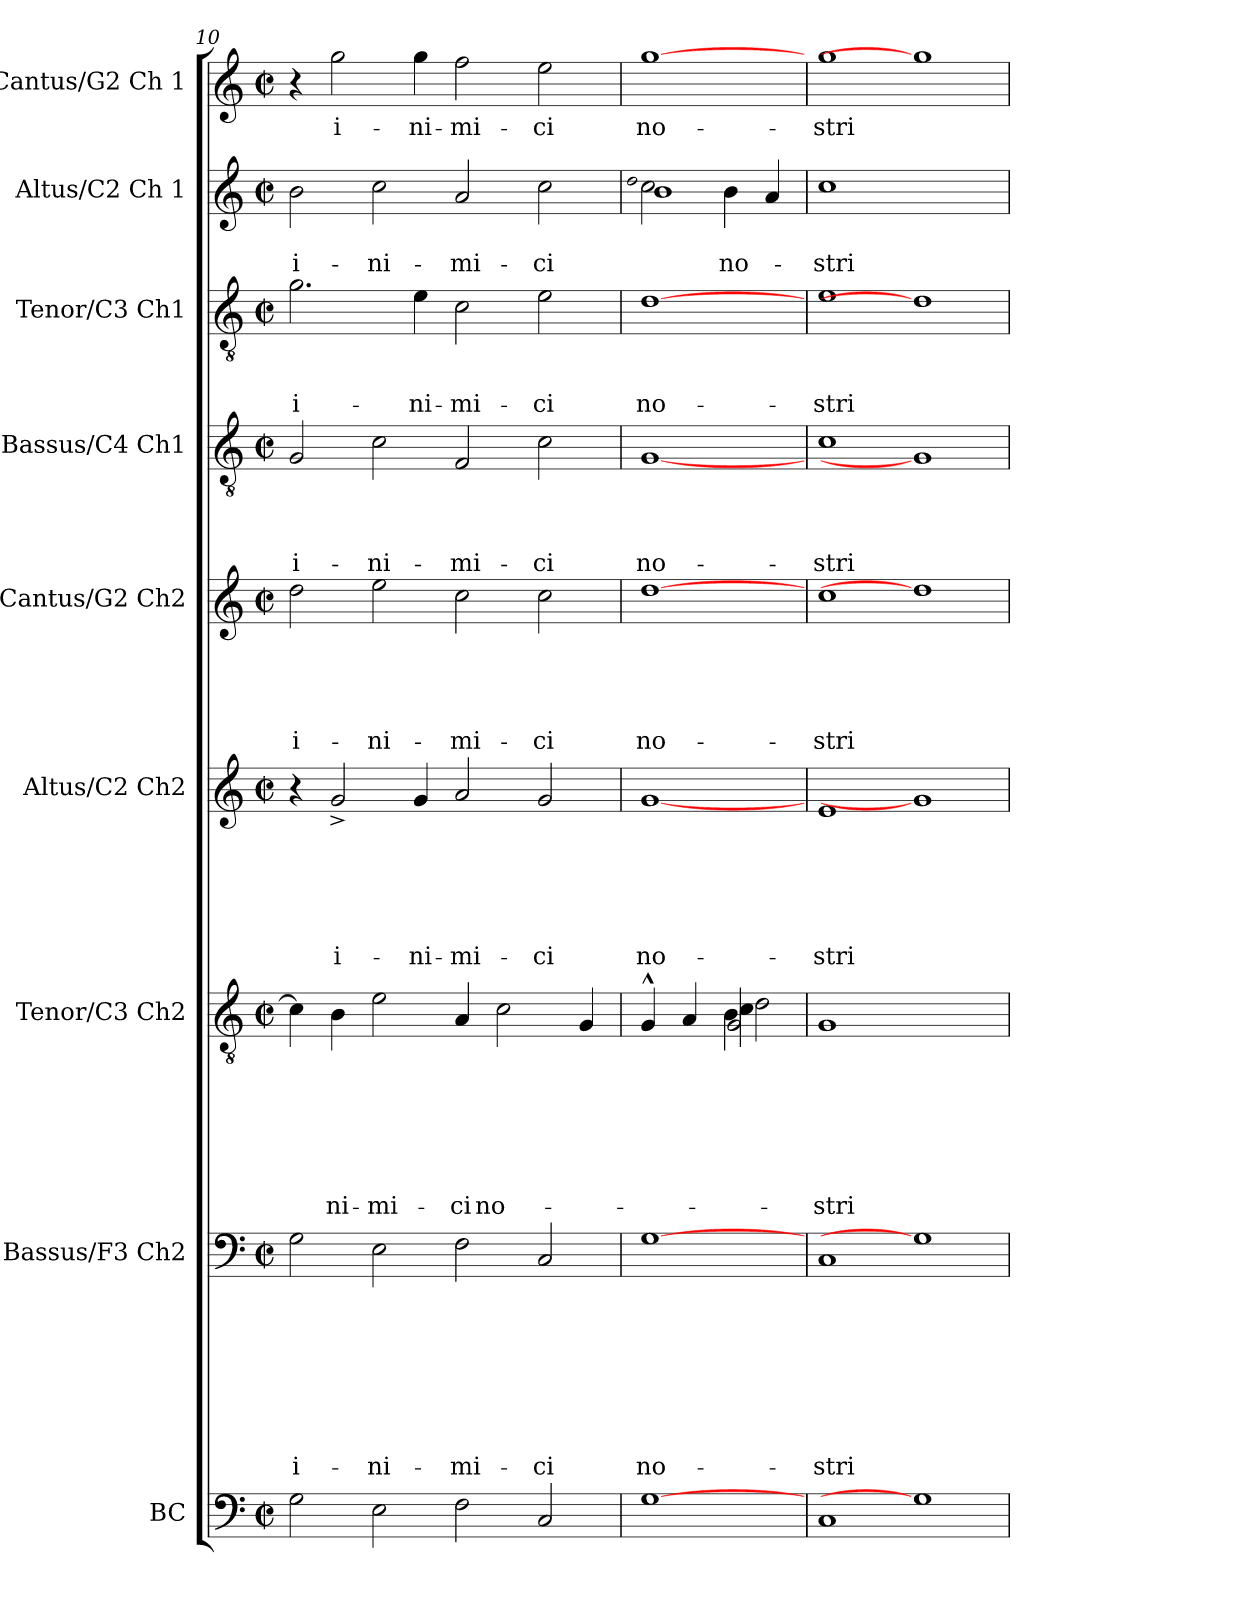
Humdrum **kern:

**kern	**kern	**text	**text	**text	**text	**text	**text	**text	**text	**kern	**text	**text	**text	**text	**text	**text	**text	**kern	**text	**text	**text	**text	**text	**text	**kern	**text	**text	**text	**text	**text	**kern	**text	**text	**text	**text	**kern	**text	**text	**text	**kern	**text	**text	**kern	**text
*part9	*part8	*part8	*part8	*part8	*part8	*part8	*part8	*part8	*part8	*part7	*part7	*part7	*part7	*part7	*part7	*part7	*part7	*part6	*part6	*part6	*part6	*part6	*part6	*part6	*part5	*part5	*part5	*part5	*part5	*part5	*part4	*part4	*part4	*part4	*part4	*part3	*part3	*part3	*part3	*part2	*part2	*part2	*part1	*part1
*staff9	*staff8	*staff8	*staff8	*staff8	*staff8	*staff8	*staff8	*staff8	*staff8	*staff7	*staff7	*staff7	*staff7	*staff7	*staff7	*staff7	*staff7	*staff6	*staff6	*staff6	*staff6	*staff6	*staff6	*staff6	*staff5	*staff5	*staff5	*staff5	*staff5	*staff5	*staff4	*staff4	*staff4	*staff4	*staff4	*staff3	*staff3	*staff3	*staff3	*staff2	*staff2	*staff2	*staff1	*staff1
*I"BC	*I"Bassus/F3 Ch2	*	*	*	*	*	*	*	*	*I"Tenor/C3 Ch2	*	*	*	*	*	*	*	*I"Altus/C2 Ch2	*	*	*	*	*	*	*I"Cantus/G2 Ch2	*	*	*	*	*	*I"Bassus/C4 Ch1	*	*	*	*	*I"Tenor/C3 Ch1	*	*	*	*I"Altus/C2 Ch 1	*	*	*I"Cantus/G2 Ch 1	*
*	*I'Ch	*	*	*	*	*	*	*	*	*I'Ch	*	*	*	*	*	*	*	*I'Ch	*	*	*	*	*	*	*I'Ch	*	*	*	*	*	*I'Ch	*	*	*	*	*I'Ch	*	*	*	*I'Ch	*	*	*I'Ch	*
*clefF4	*clefF4	*	*	*	*	*	*	*	*	*clefGv2	*	*	*	*	*	*	*	*clefG2	*	*	*	*	*	*	*clefG2	*	*	*	*	*	*clefGv2	*	*	*	*	*clefGv2	*	*	*	*clefG2	*	*	*clefG2	*
*k[]	*k[]	*	*	*	*	*	*	*	*	*k[]	*	*	*	*	*	*	*	*k[]	*	*	*	*	*	*	*k[]	*	*	*	*	*	*k[]	*	*	*	*	*k[]	*	*	*	*k[]	*	*	*k[]	*
*C:	*C:	*	*	*	*	*	*	*	*	*C:	*	*	*	*	*	*	*	*C:	*	*	*	*	*	*	*C:	*	*	*	*	*	*C:	*	*	*	*	*C:	*	*	*	*C:	*	*	*C:	*
*M2/2	*M2/2	*	*	*	*	*	*	*	*	*M2/2	*	*	*	*	*	*	*	*M2/2	*	*	*	*	*	*	*M2/2	*	*	*	*	*	*M2/2	*	*	*	*	*M2/2	*	*	*	*M2/2	*	*	*M2/2	*
*met(c|)	*met(c|)	*	*	*	*	*	*	*	*	*met(c|)	*	*	*	*	*	*	*	*met(c|)	*	*	*	*	*	*	*met(c|)	*	*	*	*	*	*met(c|)	*	*	*	*	*met(c|)	*	*	*	*met(c|)	*	*	*met(c|)	*
=10	=10	=10	=10	=10	=10	=10	=10	=10	=10	=10	=10	=10	=10	=10	=10	=10	=10	=10	=10	=10	=10	=10	=10	=10	=10	=10	=10	=10	=10	=10	=10	=10	=10	=10	=10	=10	=10	=10	=10	=10	=10	=10	=10	=10
!	!	!	!	!	!	!	!	!	!LO:LY:b	!	!	!	!	!	!	!	!	!	!	!	!	!	!	!	!	!	!	!	!	!LO:LY:b	!	!	!	!	!LO:LY:b	!	!	!	!LO:LY:b	!	!	!LO:LY:b	!	!
2G\	2G\	.	.	.	.	.	.	.	i-	4c\]	.	.	.	.	.	.	.	4r	.	.	.	.	.	.	2dd\	.	.	.	.	i-	2G/	.	.	.	i-	2.g\	.	.	i-	2b\	.	i-	4r	.
!	!	!	!	!	!	!	!	!	!	!	!	!	!	!	!	!	!LO:LY:b	!	!	!	!	!	!	!LO:LY:b	!	!	!	!	!	!	!	!	!	!	!	!	!	!	!	!	!	!	!	!LO:LY:b
.	.	.	.	.	.	.	.	.	.	4B\	.	.	.	.	.	.	-ni-	2g^</	.	.	.	.	.	i-	.	.	.	.	.	.	.	.	.	.	.	.	.	.	.	.	.	.	2gg\	i-
!	!	!	!	!	!	!	!	!	!LO:LY:b	!	!	!	!	!	!	!	!LO:LY:b:rj	!	!	!	!	!	!	!	!	!	!	!	!	!LO:LY:b	!	!	!	!	!LO:LY:b	!	!	!	!	!	!	!LO:LY:b	!	!
2E\	2E\	.	.	.	.	.	.	.	-ni-	2e\	.	.	.	.	.	.	-mi-	.	.	.	.	.	.	.	2ee\	.	.	.	.	-ni-	2c\	.	.	.	-ni-	.	.	.	.	2cc\	.	-ni-	.	.
!	!	!	!	!	!	!	!	!	!	!	!	!	!	!	!	!	!	!	!	!	!	!	!	!LO:LY:b	!	!	!	!	!	!	!	!	!	!	!	!	!	!	!LO:LY:b	!	!	!	!	!LO:LY:b
.	.	.	.	.	.	.	.	.	.	.	.	.	.	.	.	.	.	4g/	.	.	.	.	.	-ni-	.	.	.	.	.	.	.	.	.	.	.	4e\	.	.	-ni-	.	.	.	4gg\	-ni-
!	!	!	!	!	!	!	!	!	!LO:LY:b	!	!	!	!	!	!	!	!LO:LY:b	!	!	!	!	!	!	!LO:LY:b	!	!	!	!	!	!LO:LY:b	!	!	!	!	!LO:LY:b	!	!	!	!LO:LY:b	!	!	!LO:LY:b	!	!LO:LY:b
2F\	2F\	.	.	.	.	.	.	.	-mi-	4A/	.	.	.	.	.	.	-ci	2a/	.	.	.	.	.	-mi-	2cc\	.	.	.	.	-mi-	2F/	.	.	.	-mi-	2c\	.	.	-mi-	2a/	.	-mi-	2ff\	-mi-
!	!	!	!	!	!	!	!	!	!	!	!	!	!	!	!	!	!LO:LY:b	!	!	!	!	!	!	!	!	!	!	!	!	!	!	!	!	!	!	!	!	!	!	!	!	!	!	!
.	.	.	.	.	.	.	.	.	.	2c\	.	.	.	.	.	.	no-	.	.	.	.	.	.	.	.	.	.	.	.	.	.	.	.	.	.	.	.	.	.	.	.	.	.	.
!	!	!	!	!	!	!	!	!	!LO:LY:b	!	!	!	!	!	!	!	!	!	!	!	!	!	!	!LO:LY:b	!	!	!	!	!	!LO:LY:b	!	!	!	!	!LO:LY:b	!	!	!	!LO:LY:b	!	!	!LO:LY:b	!	!LO:LY:b
2C/	2C/	.	.	.	.	.	.	.	-ci	.	.	.	.	.	.	.	.	2g/	.	.	.	.	.	-ci	2cc\	.	.	.	.	-ci	2c\	.	.	.	-ci	2e\	.	.	-ci	2cc\	.	-ci	2ee\	-ci
.	.	.	.	.	.	.	.	.	.	4G/	.	.	.	.	.	.	.	.	.	.	.	.	.	.	.	.	.	.	.	.	.	.	.	.	.	.	.	.	.	.	.	.	.	.
!!LO:PB:g=z
=11	=11	=11	=11	=11	=11	=11	=11	=11	=11	=11	=11	=11	=11	=11	=11	=11	=11	=11	=11	=11	=11	=11	=11	=11	=11	=11	=11	=11	=11	=11	=11	=11	=11	=11	=11	=11	=11	=11	=11	=11	=11	=11	=11	=11
!	!	!	!	!	!	!	!	!	!	!	!	!	!	!	!	!	!	!	!	!	!	!	!	!	!	!	!	!	!	!	!	!	!	!	!	!	!	!	!	!LO:N:head=open	!	!	!	!
.	.	.	.	.	.	.	.	.	.	.	.	.	.	.	.	.	.	.	.	.	.	.	.	.	.	.	.	.	.	.	.	.	.	.	.	.	.	.	.	1qdd	.	.	.	.
!	!	!	!	!	!	!	!	!	!LO:LY:b	!	!	!	!	!	!	!	!	!	!	!	!	!	!	!LO:LY:b	!	!	!	!	!	!LO:LY:b	!	!	!	!	!LO:LY:b	!	!	!	!LO:LY:b	!	!	!	!	!LO:LY:b
*	*	*	*	*	*	*	*	*	*	*^	*	*	*	*	*	*	*	*	*	*	*	*	*	*	*	*	*	*	*	*	*	*	*	*	*	*	*	*	*	*^	*	*	*	*
*	*	*	*	*	*	*	*	*	*	*	*^	*	*	*	*	*	*	*	*	*	*	*	*	*	*	*	*	*	*	*	*	*	*	*	*	*	*	*	*	*	*	*	*	*	*	*
*	*	*	*	*	*	*	*	*	*	*	*	*^	*	*	*	*	*	*	*	*	*	*	*	*	*	*	*	*	*	*	*	*	*	*	*	*	*	*	*	*	*	*	*	*	*	*	*
[1G	[1G	.	.	.	.	.	.	.	no-	4G^^>/	2ryy	2ryy	2ryy	.	.	.	.	.	.	.	[1g	.	.	.	.	.	no-	[1dd	.	.	.	.	no-	[1G	.	.	.	no-	[1d	.	.	no-	2cc\	1b	.	.	[1gg	no-
.	.	.	.	.	.	.	.	.	.	4A/	.	.	.	.	.	.	.	.	.	.	.	.	.	.	.	.	.	.	.	.	.	.	.	.	.	.	.	.	.	.	.	.	.	.	.	.	.	.
!	!	!	!	!	!	!	!	!	!	!	!	!	!	!	!	!	!	!	!	!	!	!	!	!	!	!	!	!	!	!	!	!	!	!	!	!	!	!	!	!	!	!	!	!	!	!LO:LY:b	!	!
.	.	.	.	.	.	.	.	.	.	4B\	4c\	2d\	2G/	.	.	.	.	.	.	.	.	.	.	.	.	.	.	.	.	.	.	.	.	.	.	.	.	.	.	.	.	.	4b\	.	.	no-	.	.
.	.	.	.	.	.	.	.	.	.	4ryy	4ryy	.	.	.	.	.	.	.	.	.	.	.	.	.	.	.	.	.	.	.	.	.	.	.	.	.	.	.	.	.	.	.	4a/	.	.	.	.	.
*	*	*	*	*	*	*	*	*	*	*	*v	*v	*v	*	*	*	*	*	*	*	*	*	*	*	*	*	*	*	*	*	*	*	*	*	*	*	*	*	*	*	*	*	*v	*v	*	*	*	*
=12	=12	=12	=12	=12	=12	=12	=12	=12	=12	=12	=12	=12	=12	=12	=12	=12	=12	=12	=12	=12	=12	=12	=12	=12	=12	=12	=12	=12	=12	=12	=12	=12	=12	=12	=12	=12	=12	=12	=12	=12	=12	=12	=12	=12	=12
!	!	!	!	!	!	!	!	!	!LO:LY:b	!	!	!	!	!	!	!	!	!LO:LY:b	!	!	!	!	!	!	!LO:LY:b	!	!	!	!	!	!LO:LY:b	!	!	!	!	!LO:LY:b	!	!	!	!LO:LY:b	!	!	!LO:LY:b	!	!LO:LY:b
*	*	*	*	*	*	*	*	*	*	*v	*v	*	*	*	*	*	*	*	*	*	*	*	*	*	*	*	*	*	*	*	*	*	*	*	*	*	*	*	*	*	*	*	*	*	*
1C	1C	.	.	.	.	.	.	.	-stri	1G	.	.	.	.	.	.	-stri	1e	.	.	.	.	.	-stri	1cc	.	.	.	.	-stri	1c	.	.	.	-stri	1e	.	.	-stri	1cc	.	-stri	1gg	-stri
1G]	1G]	.	.	.	.	.	.	.	.	1ryy	.	.	.	.	.	.	.	1g]	.	.	.	.	.	.	1dd]	.	.	.	.	.	1G]	.	.	.	.	1d]	.	.	.	1ryy	.	.	1gg]	.
=	=	=	=	=	=	=	=	=	=	=	=	=	=	=	=	=	=	=	=	=	=	=	=	=	=	=	=	=	=	=	=	=	=	=	=	=	=	=	=	=	=	=	=	=
*-	*-	*-	*-	*-	*-	*-	*-	*-	*-	*-	*-	*-	*-	*-	*-	*-	*-	*-	*-	*-	*-	*-	*-	*-	*-	*-	*-	*-	*-	*-	*-	*-	*-	*-	*-	*-	*-	*-	*-	*-	*-	*-	*-	*-
